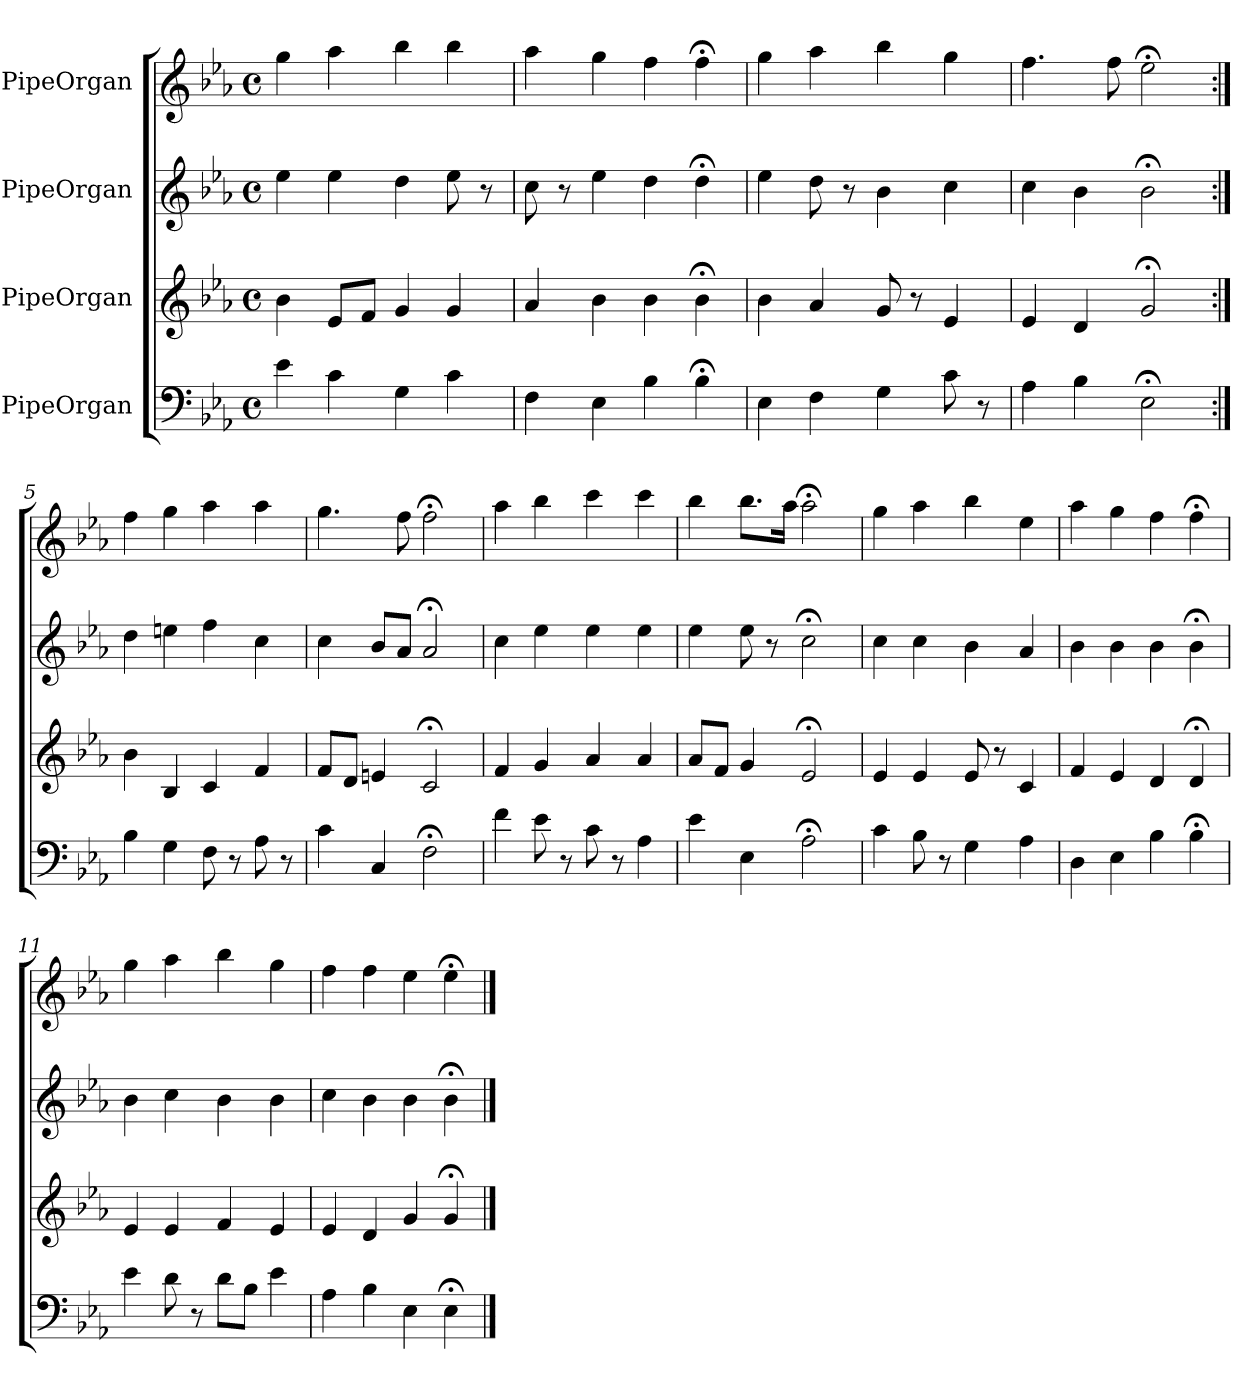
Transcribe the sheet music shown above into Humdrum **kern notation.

**kern	**kern	**kern	**kern
*part4	*part3	*part2	*part1
*staff4	*staff3	*staff2	*staff1
*I"PipeOrgan	*I"PipeOrgan	*I"PipeOrgan	*I"PipeOrgan
*k[b-e-a-]	*k[b-e-a-]	*k[b-e-a-]	*k[b-e-a-]
*E-:	*E-:	*E-:	*E-:
*M4/4	*M4/4	*M4/4	*M4/4
*met(c)	*met(c)	*met(c)	*met(c)
*MM60	*MM60	*MM60	*MM60
=1	=1	=1	=1
4e-	4b-	4ee-	4gg
4c	8e-L	4ee-	4aa-
.	8fJ	.	.
4G	4g	4dd	4bb-
4c	4g	8ee-	4bb-
.	.	8r	.
=2	=2	=2	=2
4F	4a-	8cc	4aa-
.	.	8r	.
4E-	4b-	4ee-	4gg
4B-	4b-	4dd	4ff
4B-;<	4b-;<	4dd;<	4ff;<
=3	=3	=3	=3
4E-	4b-	4ee-	4gg
4F	4a-	8dd	4aa-
.	.	8r	.
4G	8g	4b-	4bb-
.	8r	.	.
8c	4e-	4cc	4gg
8r	.	.	.
=4	=4	=4	=4
4A-	4e-	4cc	4.ff
4B-	4d	4b-	.
.	.	.	8ff
2E-;<	2g;<	2b-;<	2ee-;<
=5:|!	=5:|!	=5:|!	=5:|!
4B-	4b-	4dd	4ff
4G	4B-	4een	4gg
8F	4c	4ff	4aa-
8r	.	.	.
8A-	4f	4cc	4aa-
8r	.	.	.
=6	=6	=6	=6
4c	8fL	4cc	4.gg
.	8dJ	.	.
4C	4en	8b-L	.
.	.	8a-J	8ff
2F;<	2c;<	2a-;<	2ff;<
=7	=7	=7	=7
4f	4f	4cc	4aa-
8e-	4g	4ee-	4bb-
8r	.	.	.
8c	4a-	4ee-	4ccc
8r	.	.	.
4A-	4a-	4ee-	4ccc
=8	=8	=8	=8
4e-	8a-L	4ee-	4bb-
.	8fJ	.	.
4E-	4g	8ee-	8.bb-L
.	.	8r	.
.	.	.	16aa-Jk
2A-;<	2e-;<	2cc;<	2aa-;<
=9	=9	=9	=9
4c	4e-	4cc	4gg
8B-	4e-	4cc	4aa-
8r	.	.	.
4G	8e-	4b-	4bb-
.	8r	.	.
4A-	4c	4a-	4ee-
=10	=10	=10	=10
4D	4f	4b-	4aa-
4E-	4e-	4b-	4gg
4B-	4d	4b-	4ff
4B-;<	4d;<	4b-;<	4ff;<
=11	=11	=11	=11
4e-	4e-	4b-	4gg
8d	4e-	4cc	4aa-
8r	.	.	.
8dL	4f	4b-	4bb-
8B-J	.	.	.
4e-	4e-	4b-	4gg
=12	=12	=12	=12
4A-	4e-	4cc	4ff
4B-	4d	4b-	4ff
4E-	4g	4b-	4ee-
4E-;<	4g;<	4b-;<	4ee-;<
==	==	==	==
*-	*-	*-	*-
